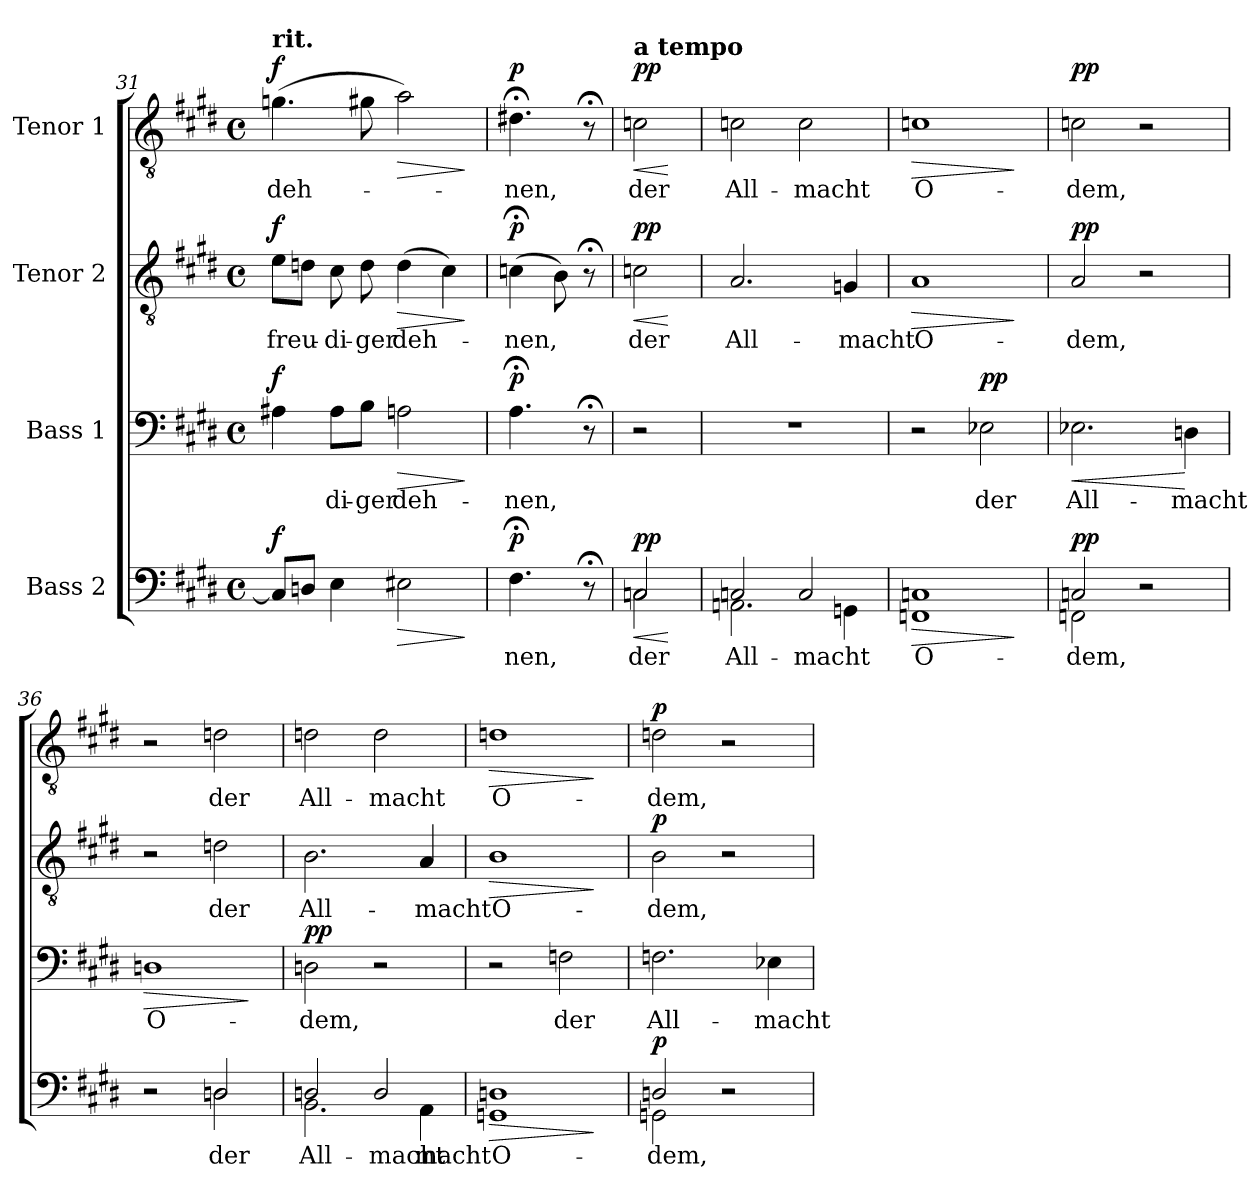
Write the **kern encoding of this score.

**kern	**text	**dynam	**kern	**text	**dynam	**kern	**text	**dynam	**kern	**text	**dynam
*part4	*part4	*part4	*part3	*part3	*part3	*part2	*part2	*part2	*part1	*part1	*part1
*staff4	*staff4	*staff4	*staff3	*staff3	*staff3	*staff2	*staff2	*staff2	*staff1	*staff1	*staff1
*I"Bass 2	*	*	*I"Bass 1	*	*	*I"Tenor 2	*	*	*I"Tenor 1	*	*
*clefF4	*	*	*clefF4	*	*	*clefGv2	*	*	*clefGv2	*	*
*k[f#c#g#d#]	*	*	*k[f#c#g#d#]	*	*	*k[f#c#g#d#]	*	*	*k[f#c#g#d#]	*	*
*M4/4	*	*	*M4/4	*	*	*M4/4	*	*	*M4/4	*	*
*met(c)	*	*	*met(c)	*	*	*met(c)	*	*	*met(c)	*	*
=31	=31	=31	=31	=31	=31	=31	=31	=31	=31	=31	=31
!	!	!	!	!	!	!	!	!	!LO:TX:a:B:t=rit.	!	!
!	!	!LO:DY:a	!	!	!LO:DY:a	!	!LO:LY:b	!LO:DY:a	!	!LO:LY:b	!LO:DY:a
8C#/L]	.	f	4A#X\	.	f	8e\L	freu-	f	(4.gn\	deh-	f
8Dn/J	.	.	.	.	.	8dn\J	.	.	.	.	.
!	!	!	!	!LO:LY:b	!	!	!LO:LY:b	!	!	!	!
4E\	.	.	8A#\L	-di-	.	8c#\	-di-	.	.	.	.
!	!	!	!	!LO:LY:b	!	!	!LO:LY:b	!	!	!	!
.	.	.	8B\J	-ger	.	8d\	-ger	.	8g#X\	.	.
!	!	!LO:HP:b	!	!LO:LY:b	!LO:HP:b	!	!LO:LY:b	!LO:HP:b	!	!	!LO:HP:b
2E#X\	.	>	2An\	deh-	>	(4d\	deh-	>	2a\)	.	>
.	.	.	.	.	.	4c#\)	.	.	.	.	.
.	.	]	.	.	]	.	.	]	.	.	]
=32	=32	=32	=32	=32	=32	=32	=32	=32	=32	=32	=32
!	!LO:LY:b	!LO:DY:a	!	!LO:LY:b	!LO:DY:a	!	!LO:LY:b	!LO:DY:a	!	!LO:LY:b	!LO:DY:a
4.F#;<\	-nen,	p	4.A;<\	-nen,	p	(4cn;<\	-nen,	p	4.d#X;<\	-nen,	p
.	.	.	.	.	.	8B\)	.	.	.	.	.
8r;<	.	.	8r;<	.	.	8r;<	.	.	8r;<	.	.
!!LO:PB:g=z
=32X1	=32X1	=32X1	=32X1	=32X1	=32X1	=32X1	=32X1	=32X1	=32X1	=32X1	=32X1
!	!	!	!	!	!	!	!	!	!LO:TX:a:B:t=a tempo	!	!
!	!LO:LY:b	!LO:HP:b	!	!	!	!	!LO:LY:b	!LO:HP:b	!	!LO:LY:b	!LO:HP:b
*^	*	*	*	*	*	*	*	*	*	*	*
!	!	!	!LO:DY:n=1:a	!	!	!	!	!	!LO:DY:n=1:a	!	!	!LO:DY:n=1:a
2Cn/	2C\	der	< pp	2r	.	.	2cn\	der	< pp	2cn\	der	< pp
*v	*v	*	*	*	*	*	*	*	*	*	*	*
.	.	[	.	.	.	.	.	[	.	.	[
=33	=33	=33	=33	=33	=33	=33	=33	=33	=33	=33	=33
!	!LO:LY:b	!	!	!	!	!	!LO:LY:b	!	!	!LO:LY:b	!
*^	*	*	*	*	*	*	*	*	*	*	*
2Cn/	2.AAn\	All-	.	1r	.	.	2.A/	All-	.	2cn\	All-	.
!	!	!LO:LY:b	!	!	!	!	!	!	!	!	!LO:LY:b	!
2C/	.	-macht	.	.	.	.	.	.	.	2c\	-macht	.
!	!	!	!	!	!	!	!	!LO:LY:b	!	!	!	!
.	4GGn\	.	.	.	.	.	4Gn/	-macht	.	.	.	.
=34	=34	=34	=34	=34	=34	=34	=34	=34	=34	=34	=34	=34
!	!	!LO:LY:b	!LO:HP:b	!	!	!	!	!LO:LY:b	!LO:HP:b	!	!LO:LY:b	!LO:HP:b
1Cn	1FFn	O-	>	2r	.	.	1A	O-	>	1cn	O-	>
!	!	!	!	!	!LO:LY:b	!LO:DY:a	!	!	!	!	!	!
.	.	.	.	2E-X\	der	pp	.	.	.	.	.	.
*v	*v	*	*	*	*	*	*	*	*	*	*	*
.	.	]	.	.	.	.	.	]	.	.	]
=35	=35	=35	=35	=35	=35	=35	=35	=35	=35	=35	=35
!	!LO:LY:b	!LO:DY:a	!	!LO:LY:b	!LO:HP:b	!	!LO:LY:b	!LO:DY:a	!	!LO:LY:b	!LO:DY:a
*^	*	*	*	*	*	*	*	*	*	*	*
2Cn/	2FFn\	-dem,	pp	2.E-X\	All-	<	2A/	-dem,	pp	2cn\	-dem,	pp
2r	2ryy	.	.	.	.	.	2r	.	.	2r	.	.
!	!	!	!	!	!LO:LY:b	!	!	!	!	!	!	!
.	.	.	.	4Dn\	-macht	[	.	.	.	.	.	.
=36	=36	=36	=36	=36	=36	=36	=36	=36	=36	=36	=36	=36
!	!	!	!	!	!LO:LY:b	!LO:HP:b	!	!	!	!	!	!
2r	2ryy	.	.	1Dn	O-	>	2r	.	.	2r	.	.
!	!	!LO:LY:b	!LO:DY:a	!	!	!	!	!LO:LY:b	!LO:DY:a	!	!LO:LY:b	!LO:DY:a
2Dn/	2D\	der	other-dynamics	.	.	.	2dn\	der	other-dynamics	2dn\	der	other-dynamics
*v	*v	*	*	*	*	*	*	*	*	*	*	*
.	.	.	.	.	]	.	.	.	.	.	.
=37	=37	=37	=37	=37	=37	=37	=37	=37	=37	=37	=37
!	!LO:LY:b	!	!	!	!	!	!	!	!	!	!
*^	*	*	*	*	*	*	*	*	*	*	*
!	!	!LO:LY:b	!	!	!LO:LY:b	!LO:DY:a	!	!LO:LY:b	!	!	!LO:LY:b	!
2Dn/	2.BB\	All-	.	2Dn\	-dem,	pp	2.B\	All-	.	2dn\	All-	.
!	!	!LO:LY:b	!	!	!	!	!	!	!	!	!LO:LY:b	!
2D/	.	-macht	.	2r	.	.	.	.	.	2d\	-macht	.
!	!	!LO:LY:b	!	!	!	!	!	!LO:LY:b	!	!	!	!
.	4AA\	-macht	.	.	.	.	4A/	-macht	.	.	.	.
=38	=38	=38	=38	=38	=38	=38	=38	=38	=38	=38	=38	=38
!	!	!LO:LY:b	!LO:HP:b	!	!	!	!	!LO:LY:b	!LO:HP:b	!	!LO:LY:b	!LO:HP:b
1Dn	1GGn	O-	>	2r	.	.	1B	O-	>	1dn	O-	>
!	!	!	!	!	!LO:LY:b	!LO:DY:a	!	!	!	!	!	!
.	.	.	.	2Fn\	der	other-dynamics	.	.	.	.	.	.
*v	*v	*	*	*	*	*	*	*	*	*	*	*
.	.	]	.	.	.	.	.	]	.	.	]
=39	=39	=39	=39	=39	=39	=39	=39	=39	=39	=39	=39
!	!LO:LY:b	!LO:DY:a	!	!LO:LY:b	!	!	!LO:LY:b	!LO:DY:a	!	!LO:LY:b	!LO:DY:a
*^	*	*	*	*	*	*	*	*	*	*	*
2Dn/	2GGn\	-dem,	p	2.Fn\	All-	.	2B\	-dem,	p	2dn\	-dem,	p
2r	2ryy	.	.	.	.	.	2r	.	.	2r	.	.
!	!	!	!	!	!LO:LY:b	!	!	!	!	!	!	!
.	.	.	.	4E-X\	-macht	.	.	.	.	.	.	.
*v	*v	*	*	*	*	*	*	*	*	*	*	*
=	=	=	=	=	=	=	=	=	=	=	=
*-	*-	*-	*-	*-	*-	*-	*-	*-	*-	*-	*-
